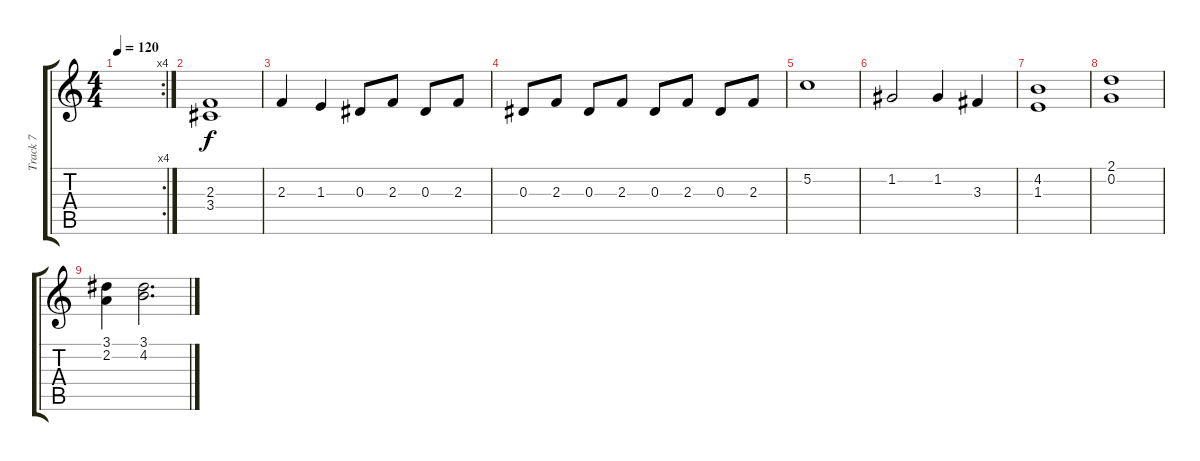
\track ("Track 7" "Track 7") {instrument acousticguitarsteel}
\staff {score tabs}
\tuning (C4 G3 Eb3 Bb2 F2 C2) {hide}
\rc 4
\ts (4 4)
\tempo 120
\clef g2
\ks c
|
(2.3 3.4).1 |
2.3.4 1.3.4 0.3.8 2.3.8 0.3.8 2.3.8 |
0.3.8 2.3.8 0.3.8 2.3.8 0.3.8 2.3.8 0.3.8 2.3.8 |
5.2.1 |
1.2.2 1.2.4 3.3.4 |
(4.2 1.3).1 |
(2.1 0.2).1 |
(3.1 2.2).4 (3.1 4.2).2{d}
